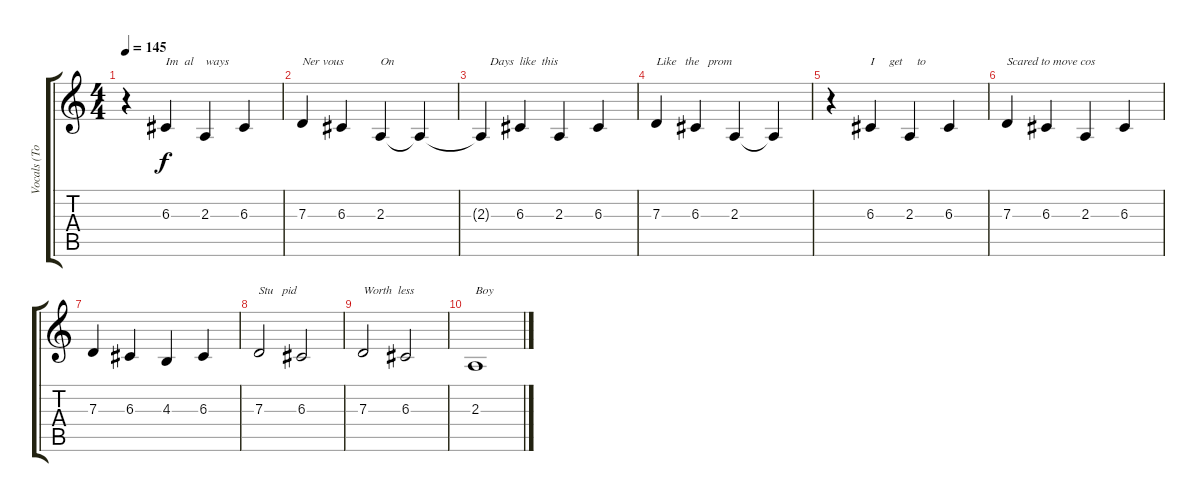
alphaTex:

\track ("Vocals (Tom Delonge)" "Vocals (To") {instrument tuba}
\staff {score tabs}
\tuning (E4 B3 G3 D3 A2 E2) {hide}
\ts (4 4)
\tempo 145
\clef g2
\ks c
r.4{dy f} 6.3.4{txt "Im  al    ways  "} 2.3.4 6.3.4 |
7.3.4{txt "Ner vous"} 6.3.4 2.3.4{txt "On"} 2.3{t}.4 |
2.3{t}.4{txt "   Days  like  this"} 6.3.4 2.3.4 6.3.4 |
7.3.4{txt "Like   the   prom"} 6.3.4 2.3.4 2.3{t}.4 |
r.4 6.3.4{txt "I     get     to"} 2.3.4 6.3.4 |
7.3.4{txt "Scared to move cos"} 6.3.4 2.3.4 6.3.4 |
7.3.4 6.3.4 4.3.4 6.3.4 |
7.3.2{txt "Stu   pid"} 6.3.2 |
7.3.2{txt "Worth  less"} 6.3.2 |
2.3.1{txt "Boy"}
